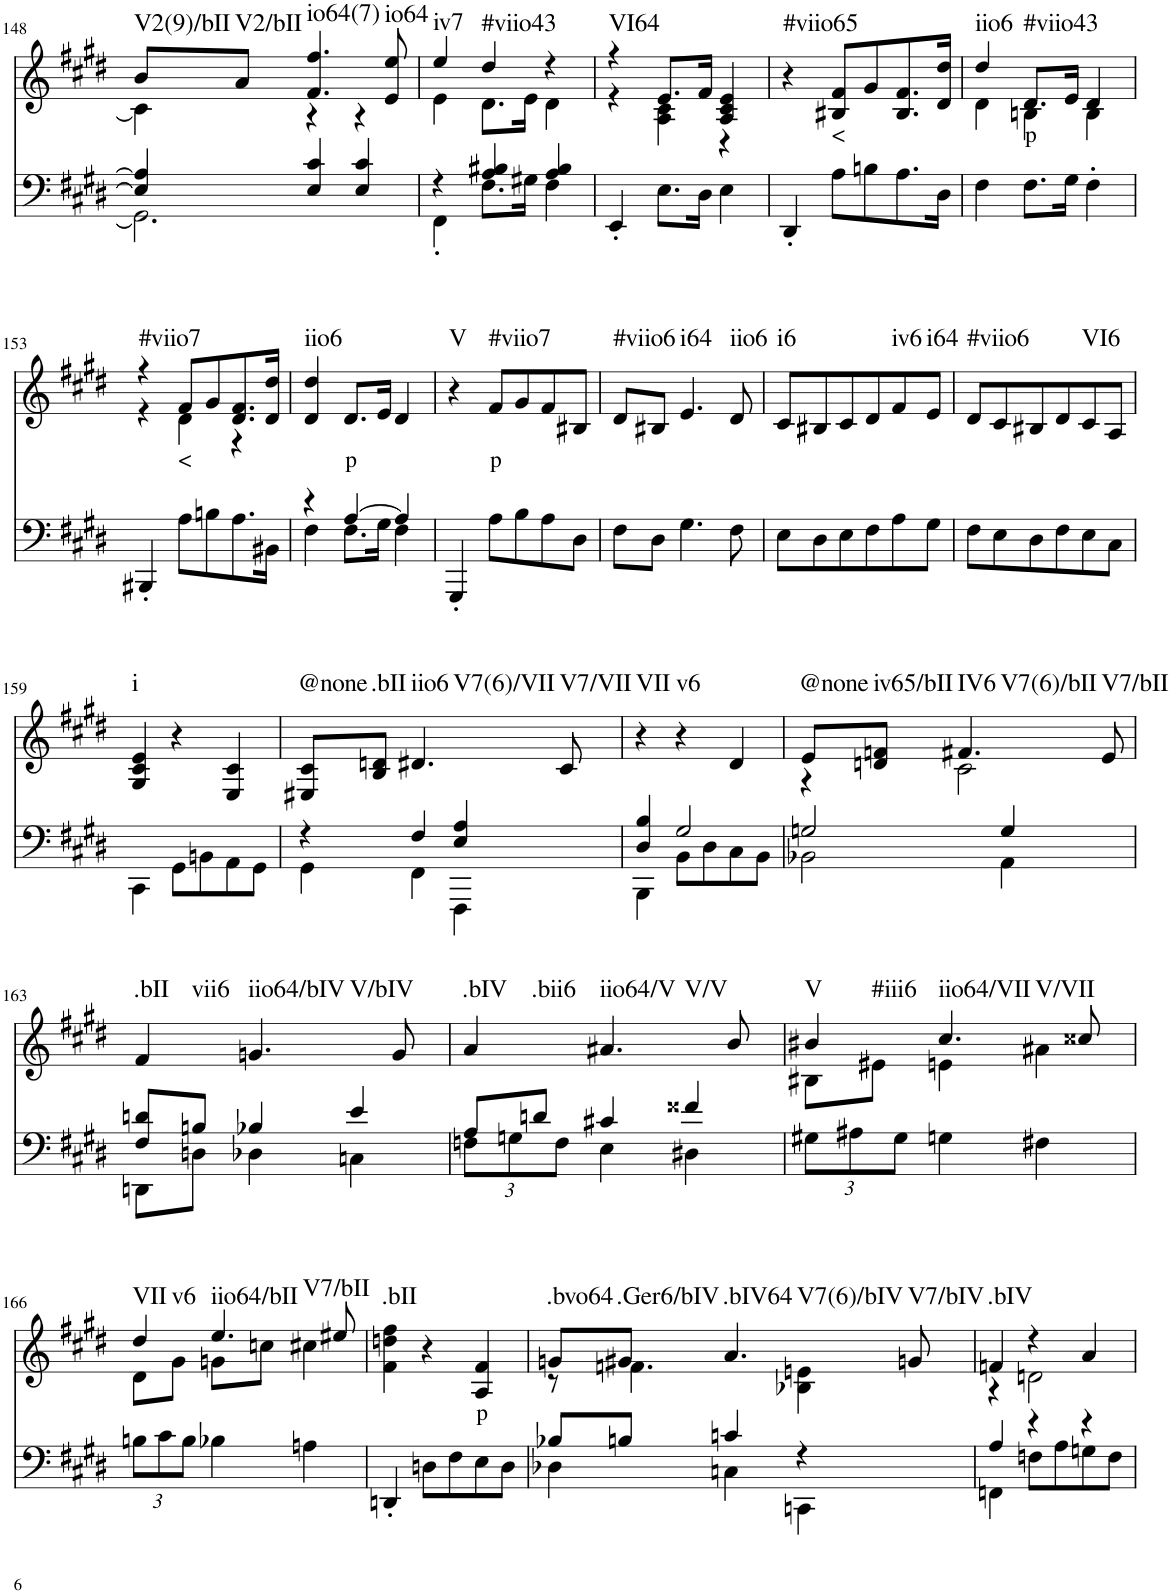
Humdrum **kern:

**kern	**kern	**text	**harte
*part2	*part1	*part1	*part1
*staff2	*staff1	*staff1	*
*I"piano	*I"piano	*	*
*I'Pno	*I'Pno	*	*
!!LO:PB:g=z
*clefF4	*clefG2	*	*
*k[f#c#g#d#]	*k[f#c#g#d#]	*	*
*c#:	*c#:	*	*
*M3/4	*M3/4	*	*
=148	=148	=148	=148
*^	*^	*	*
!	!	!	!	!	!LO:H:kt=V2(9)/bII
4E/] 4A/]	2.GG\]	8b/L	4c#\]	.	N
!	!	!	!	!	!LO:H:kt=V2/bII
.	.	8a/J	.	.	N
!	!	!	!	!	!LO:H:kt=io64(7)
4E/ 4c#/	.	4.f#/ 4.ff#/	4r	.	N
4E/ 4c#/	.	.	4r	.	.
!	!	!	!	!	!LO:H:kt=io64
.	.	8e/ 8ee/	.	.	N
=149	=149	=149	=149	=149	=149
!	!	!	!	!	!LO:H:kt=iv7
4r	4FF#'\	4ee/	4e\	.	N
!	!	!	!	!	!LO:H:kt=#viio43
4A/ 4B#X/	8.F#\L	4dd#/	8.d#\L	.	N
.	16G#X\Jk	.	16e\Jk	.	.
4A/ 4B#/	4F#\	4r	4d#\	.	.
=150	=150	=150	=150	=150	=150
!	!	!	!	!	!LO:H:kt=VI64
*v	*v	*	*	*	*
4EE'/	4r	4r	.	N
8.E\L	8.e/L	4A\ 4c#\	.	.
16D#\Jk	16f#/Jk	.	.	.
4E\	4A/ 4c#/ 4e/	4r	.	.
=151	=151	=151	=151	=151
!	!	!	!	!LO:H:kt=#viio65
*	*v	*v	*	*
4DD#'/	4r	.	N
!	!	!LO:LY:b	!
8A\L	8B#X/ 8f#/L	<	.
8Bn\	8g#/	.	.
8.A\	8.B#/ 8.f#/	.	.
16D#\Jk	16d#/ 16dd#/Jk	.	.
=152	=152	=152	=152
*	*^	*	*
!	!	!	!	!LO:H:kt=iio6
4F#\	4dd#/	4d#\	.	N
!	!	!	!LO:LY:b	!LO:H:kt=#viio43
8.F#\L	8.d#/L	4Bn\	p	N
16G#\Jk	16e/Jk	.	.	.
4F#'\	4d#/	4B\	.	.
!!LO:LB:g=z	!!
=153	=153	=153	=153	=153
!	!	!	!	!LO:H:kt=#viio7
4BBB#X'/	4r	4r	.	N
!	!	!	!LO:LY:b	!
8A\L	8f#/L	4d#\	<	.
8Bn\	8g#/	.	.	.
8.A\	8.d#/ 8.f#/	4r	.	.
16BB#X\Jk	16d#/ 16dd#/Jk	.	.	.
*	*v	*v	*	*
=154	=154	=154	=154
*^	*	*	*
!	!	!	!	!LO:H:kt=iio6
4r	4F#\	4d#/ 4dd#/	.	N
!	!	!	!LO:LY:b	!
[4A/	8.F#\L	8.d#/L	p	.
.	16G#\Jk	16e/Jk	.	.
4A/]	4F#\	4d#/	.	.
=155	=155	=155	=155	=155
!	!	!	!	!LO:H:kt=V
*v	*v	*	*	*
4GGG#'/	4r	.	N
!	!	!LO:LY:b	!LO:H:kt=#viio7
8A\L	8f#/L	p	N
8B\	8g#/	.	.
8A\	8f#/	.	.
8D#\J	8B#X/J	.	.
=156	=156	=156	=156
!	!	!	!LO:H:kt=#viio6
8F#\L	8d#/L	.	N
8D#\J	8B#X/J	.	.
!	!	!	!LO:H:kt=i64
4.G#\	4.e/	.	N
!	!	!	!LO:H:kt=iio6
8F#\	8d#/	.	N
=157	=157	=157	=157
!	!	!	!LO:H:kt=i6
8E\L	8c#/L	.	N
8D#\	8B#X/	.	.
8E\	8c#/	.	.
8F#\	8d#/	.	.
!	!	!	!LO:H:kt=iv6
8A\	8f#/	.	N
!	!	!	!LO:H:kt=i64
8G#\J	8e/J	.	N
=158	=158	=158	=158
!	!	!	!LO:H:kt=#viio6
8F#\L	8d#/L	.	N
8E\	8c#/	.	.
8D#\	8B#X/	.	.
8F#\	8d#/	.	.
!	!	!	!LO:H:kt=VI6
8E\	8c#/	.	N
8C#\J	8A/J	.	.
!!LO:LB:g=z
=159	=159	=159	=159
!	!	!	!LO:H:kt=i
4CC#\	4G#/ 4c#/ 4e/	.	N
8GG#\L	4r	.	.
8BBn\	.	.	.
8AA\	4E/ 4c#/	.	.
8GG#\J	.	.	.
=160	=160	=160	=160
*^	*	*	*
!	!	!	!	!LO:H:kt=@none
4r	4GG#\	8E#X/ 8c#/L	.	N
!	!	!	!	!LO:H:kt=.bII
.	.	8B/ 8dn/J	.	N
!	!	!	!	!LO:H:n=1:kt=iio6
!	!	!	!	!LO:H:n=2:kt=V7(6)/VII
4F#/	4FF#\	4.d#X/	.	N N
4E/ 4A/	4FFF#\	.	.	.
!	!	!	!	!LO:H:kt=V7/VII
.	.	8c#/	.	N
=161	=161	=161	=161	=161
!	!	!	!	!LO:H:kt=VII
4D#/ 4B/	4BBB\	4r	.	N
!	!	!	!	!LO:H:kt=v6
2G#/	8BB\L	4r	.	N
.	8D#\	.	.	.
.	8C#\	4d#/	.	.
.	8BB\J	.	.	.
=162	=162	=162	=162	=162
*	*	*^	*	*
!	!	!	!	!	!LO:H:kt=@none
2Gn/	2BB-X\	8e/L	4r	.	N
!	!	!	!	!	!LO:H:kt=iv65/bII
.	.	8dn/ 8fn/J	.	.	N
!	!	!	!	!	!LO:H:n=1:kt=IV6
!	!	!	!	!	!LO:H:n=2:kt=V7(6)/bII
.	.	4.f#X/	2c#\	.	N N
4G/	4AA\	.	.	.	.
!	!	!	!	!	!LO:H:kt=V7/bII
.	.	8e/	.	.	N
*	*	*v	*v	*	*
!!LO:LB:g=z
=163	=163	=163	=163	=163
!	!	!	!	!LO:H:n=1:kt=.bII
!	!	!	!	!LO:H:n=2:kt=vii6
8F#/ 8dn/L	8DDn\L	4f#/	.	N N
8Bn/J	8Dn\J	.	.	.
!	!	!	!	!LO:H:n=1:kt=iio64/bIV
!	!	!	!	!LO:H:n=2:kt=V/bIV
4B-X/	4D-X\	4.gn/	.	N N
4e/	4Cn\	.	.	.
.	.	8g/	.	.
=164	=164	=164	=164	=164
*	*Xbrackettup	*	*	*
!	!	!	!	!LO:H:n=1:kt=.bIV
!	!	!	!	!LO:H:n=2:kt=.bii6
8A/L	12Fn\L	4a/	.	N N
.	12Gn\	.	.	.
8dn/J	.	.	.	.
.	12F\J	.	.	.
!	!	!	!	!LO:H:n=1:kt=iio64/V
!	!	!	!	!LO:H:n=2:kt=V/V
4c#X/	4E\	4.a#X/	.	N N
4f##X/	4D#X\	.	.	.
.	.	8b/	.	.
*v	*v	*	*	*
=165	=165	=165	=165
*	*^	*	*
!	!	!	!	!LO:H:n=1:kt=V
!	!	!	!	!LO:H:n=2:kt=#iii6
12G#X\L	4b#X/	8B#X\L	.	N N
12A#X\	.	.	.	.
.	.	8e#X\J	.	.
12G#\J	.	.	.	.
!	!	!	!	!LO:H:n=1:kt=iio64/VII
!	!	!	!	!LO:H:n=2:kt=V/VII
4Gn\	4.cc#/	4en\	.	N N
4F#X\	.	4a#X\	.	.
.	8cc##X/	.	.	.
!!LO:LB:g=z	!!
=166	=166	=166	=166	=166
!	!	!	!	!LO:H:n=1:kt=VII
!	!	!	!	!LO:H:n=2:kt=v6
12Bn\L	4dd#/	8d#\L	.	N N
12c#\	.	.	.	.
.	.	8g#\J	.	.
12B\J	.	.	.	.
!	!	!	!	!LO:H:n=1:kt=iio64/bII
!	!	!	!	!LO:H:n=2:kt=V7/bII
4B-X\	4.ee/	8gn\L	.	N N
.	.	8ccn\J	.	.
4An\	.	4cc#X\	.	.
.	8ee#X/	.	.	.
*	*v	*v	*	*
=167	=167	=167	=167
!	!	!	!LO:H:kt=.bII
4DDn'/	4f#\ 4ddn\ 4ff#\	.	N
8Dn\L	4r	.	.
8F#\	.	.	.
!	!	!LO:LY:b	!
8E\	4A/ 4f#/	p	.
8D\J	.	.	.
=168	=168	=168	=168
*^	*^	*	*
!	!	!	!	!	!LO:H:kt=.bvo64
8B-X/L	4D-X\	8gn/L	8r	.	N
!	!	!	!	!	!LO:H:kt=.Ger6/bIV
8Bn/J	.	8g#X/J	4.fn\	.	N
!	!	!	!	!	!LO:H:n=1:kt=.bIV64
!	!	!	!	!	!LO:H:n=2:kt=V7(6)/bIV
4cn/	4Cn\	4.a/	.	.	N N
4r	4CCn\	.	4B-X\ 4en\	.	.
!	!	!	!	!	!LO:H:kt=V7/bIV
.	.	8gn/	.	.	N
=169	=169	=169	=169	=169	=169
!	!	!	!	!	!LO:H:kt=.bIV
4A/	4FFn\	4fn/	4r	.	N
4r	8Fn\L	4r	2dn\	.	.
.	8A\	.	.	.	.
4r	8Gn\	4a/	.	.	.
.	8F\J	.	.	.	.
*v	*v	*	*	*	*
*	*v	*v	*	*
=	=	=	=
*-	*-	*-	*-
